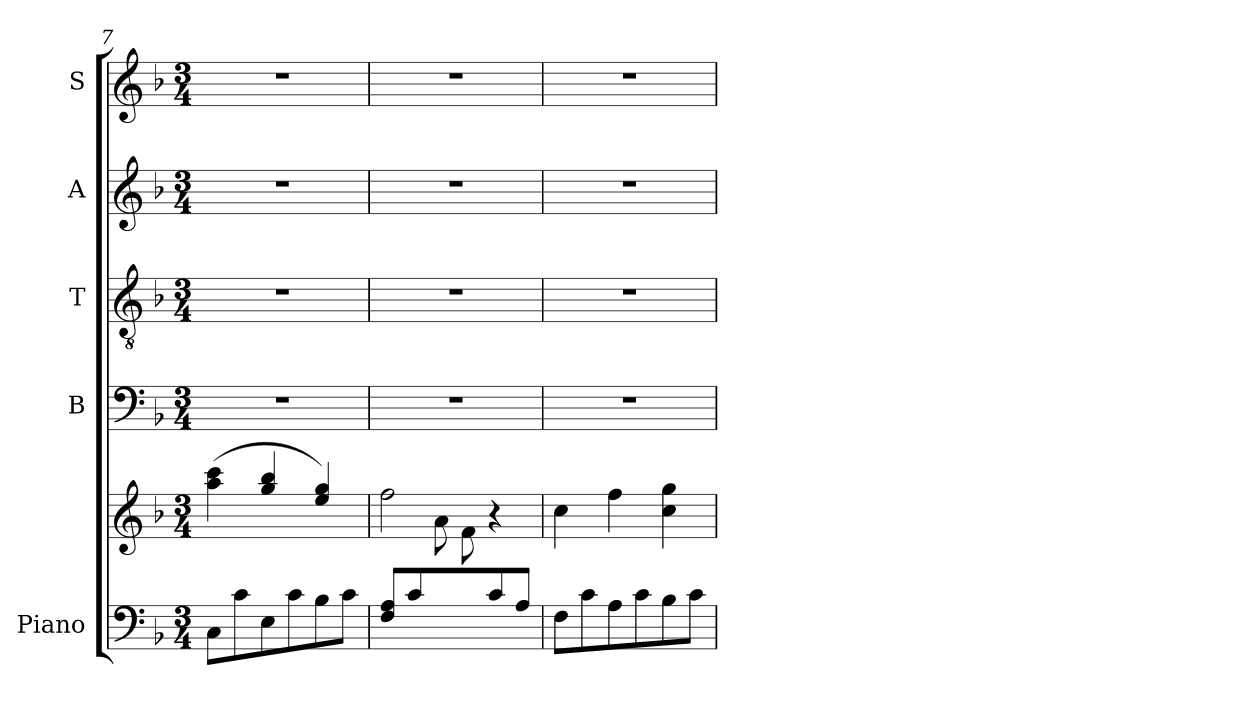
**kern	**kern	**kern	**kern	**kern	**kern
*part5	*part5	*part4	*part3	*part2	*part1
*staff6	*staff5	*staff4	*staff3	*staff2	*staff1
*I"Piano	*	*I"B	*I"T	*I"A	*I"S
*I'Pno	*	*I'B	*I'T	*I'A	*I'S
*clefF4	*clefG2	*clefF4	*clefGv2	*clefG2	*clefG2
*k[b-]	*k[b-]	*k[b-]	*k[b-]	*k[b-]	*k[b-]
*M3/4	*M3/4	*M3/4	*M3/4	*M3/4	*M3/4
=7	=7	=7	=7	=7	=7
8C\L	(4aa\ 4ccc\	2.r	2.r	2.r	2.r
8c\	.	.	.	.	.
8E\	4gg/ 4bb-/	.	.	.	.
8c\	.	.	.	.	.
8B-\	4ee/ 4gg/)	.	.	.	.
8c\J	.	.	.	.	.
!!LO:LB:g=z
=8	=8	=8	=8	=8	=8
*	*^	*	*	*	*
8F/ 8A/L	2ff\	4ryy	2.r	2.r	2.r	2.r
8c/	.	.	.	.	.	.
4ryy	.	8a\	.	.	.	.
.	.	8f\	.	.	.	.
8c/	4r	4ryy	.	.	.	.
8A/J	.	.	.	.	.	.
*	*v	*v	*	*	*	*
=9	=9	=9	=9	=9	=9
8F\L	4cc\	2.r	2.r	2.r	2.r
8c\	.	.	.	.	.
8A\	4ff\	.	.	.	.
8c\	.	.	.	.	.
8B-\	4cc\ 4gg\	.	.	.	.
8c\J	.	.	.	.	.
=	=	=	=	=	=
*-	*-	*-	*-	*-	*-
